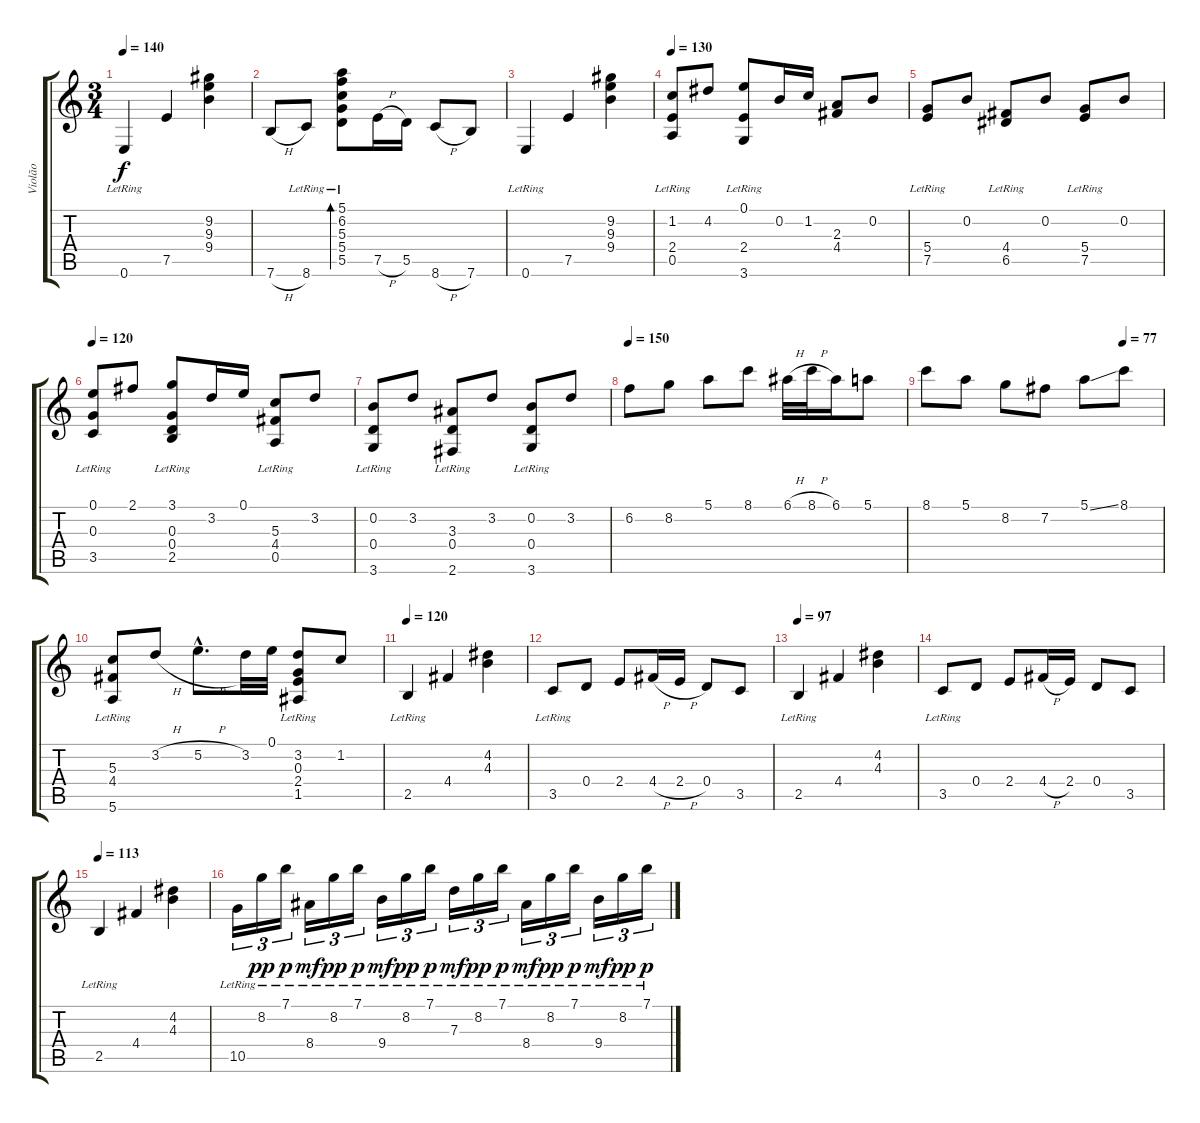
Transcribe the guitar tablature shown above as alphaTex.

\track ("Violão" "Violão") {instrument acousticguitarnylon}
\staff {score tabs}
\tuning (E4 B3 G3 D3 A2 E2) {hide}
\ts (3 4)
\tempo 140
\clef g2
\ks c
0.6{lr}.4{dy f} 7.5.4 (9.2 9.3 9.4).4 |
7.6{h}.8 8.6{lr}.8 (5.1{lr} 6.2{lr} 5.3{lr} 5.4{lr} 5.5).8{bd 240} 7.5{h}.16 5.5.16 8.6{h}.8 7.6.8 |
0.6{lr}.4 7.5.4 (9.2 9.3 9.4).4 |
\tempo 130
(1.2 2.4 0.5{lr}).8 4.2.8 (0.1 2.4{lr} 3.6{lr}).8 0.2.16 1.2.16 (2.3 4.4).8 0.2.8 |
(5.4{lr} 7.5{lr}).8 0.2.8 (4.4{lr} 6.5{lr}).8 0.2.8 (5.4{lr} 7.5{lr}).8 0.2.8 |
\tempo 120
(0.1 0.3 3.5{lr}).8 2.1.8 (3.1 0.3 0.4{lr} 2.5{lr}).8 3.2.16 0.1.16 (5.3 4.4{lr} 0.5{lr}).8 3.2.8 |
(0.2 0.4{lr} 3.6{lr}).8 3.2.8 (3.3 0.4{lr} 2.6{lr}).8 3.2.8 (0.2 0.4{lr} 3.6{lr}).8 3.2.8 |
\tempo 150
6.2.8 8.2.8 5.1.8 8.1.8 6.1{h}.32 8.1{h}.32 6.1.16 5.1.8 |
\tempo (77 0.8333333333333334)
8.1.8 5.1.8 8.2.8 7.2.8 5.1{ss}.8 8.1.8 |
(5.3{lr} 4.4{lr} 5.6{lr}).8 3.2{h}.8 5.2{h hac}.8{d} 3.2.32 0.1.32 (3.2 0.3 2.4{lr} 1.5{lr}).8 1.2.8 |
\tempo 120
2.5{lr}.4 4.4.4 (4.2 4.3).4 |
3.5{lr}.8 0.4.8 2.4.8 4.4{h}.16 2.4{h}.16 0.4.8 3.5.8 |
\tempo 97
2.5{lr}.4 4.4.4 (4.2 4.3).4 |
3.5{lr}.8 0.4.8 2.4.8 4.4{h}.16 2.4.16 0.4.8 3.5.8 |
\tempo 113
2.5{lr}.4 4.4.4 (4.2 4.3).4 |
10.5{lr}.16{tu (3 2)} 8.2{lr}.16{tu (3 2) dy pp} 7.1{lr}.16{tu (3 2) dy p} 8.4{lr}.16{tu (3 2) dy mf} 8.2{lr}.16{tu (3 2) dy pp} 7.1{lr}.16{tu (3 2) dy p} 9.4{lr}.16{tu (3 2) dy mf} 8.2{lr}.16{tu (3 2) dy pp} 7.1{lr}.16{tu (3 2) dy p} 7.3{lr}.16{tu (3 2) dy mf} 8.2{lr}.16{tu (3 2) dy pp} 7.1{lr}.16{tu (3 2) dy p} 8.4{lr}.16{tu (3 2) dy mf} 8.2{lr}.16{tu (3 2) dy pp} 7.1{lr}.16{tu (3 2) dy p} 9.4{lr}.16{tu (3 2) dy mf} 8.2{lr}.16{tu (3 2) dy pp} 7.1{lr}.16{tu (3 2) dy p}
